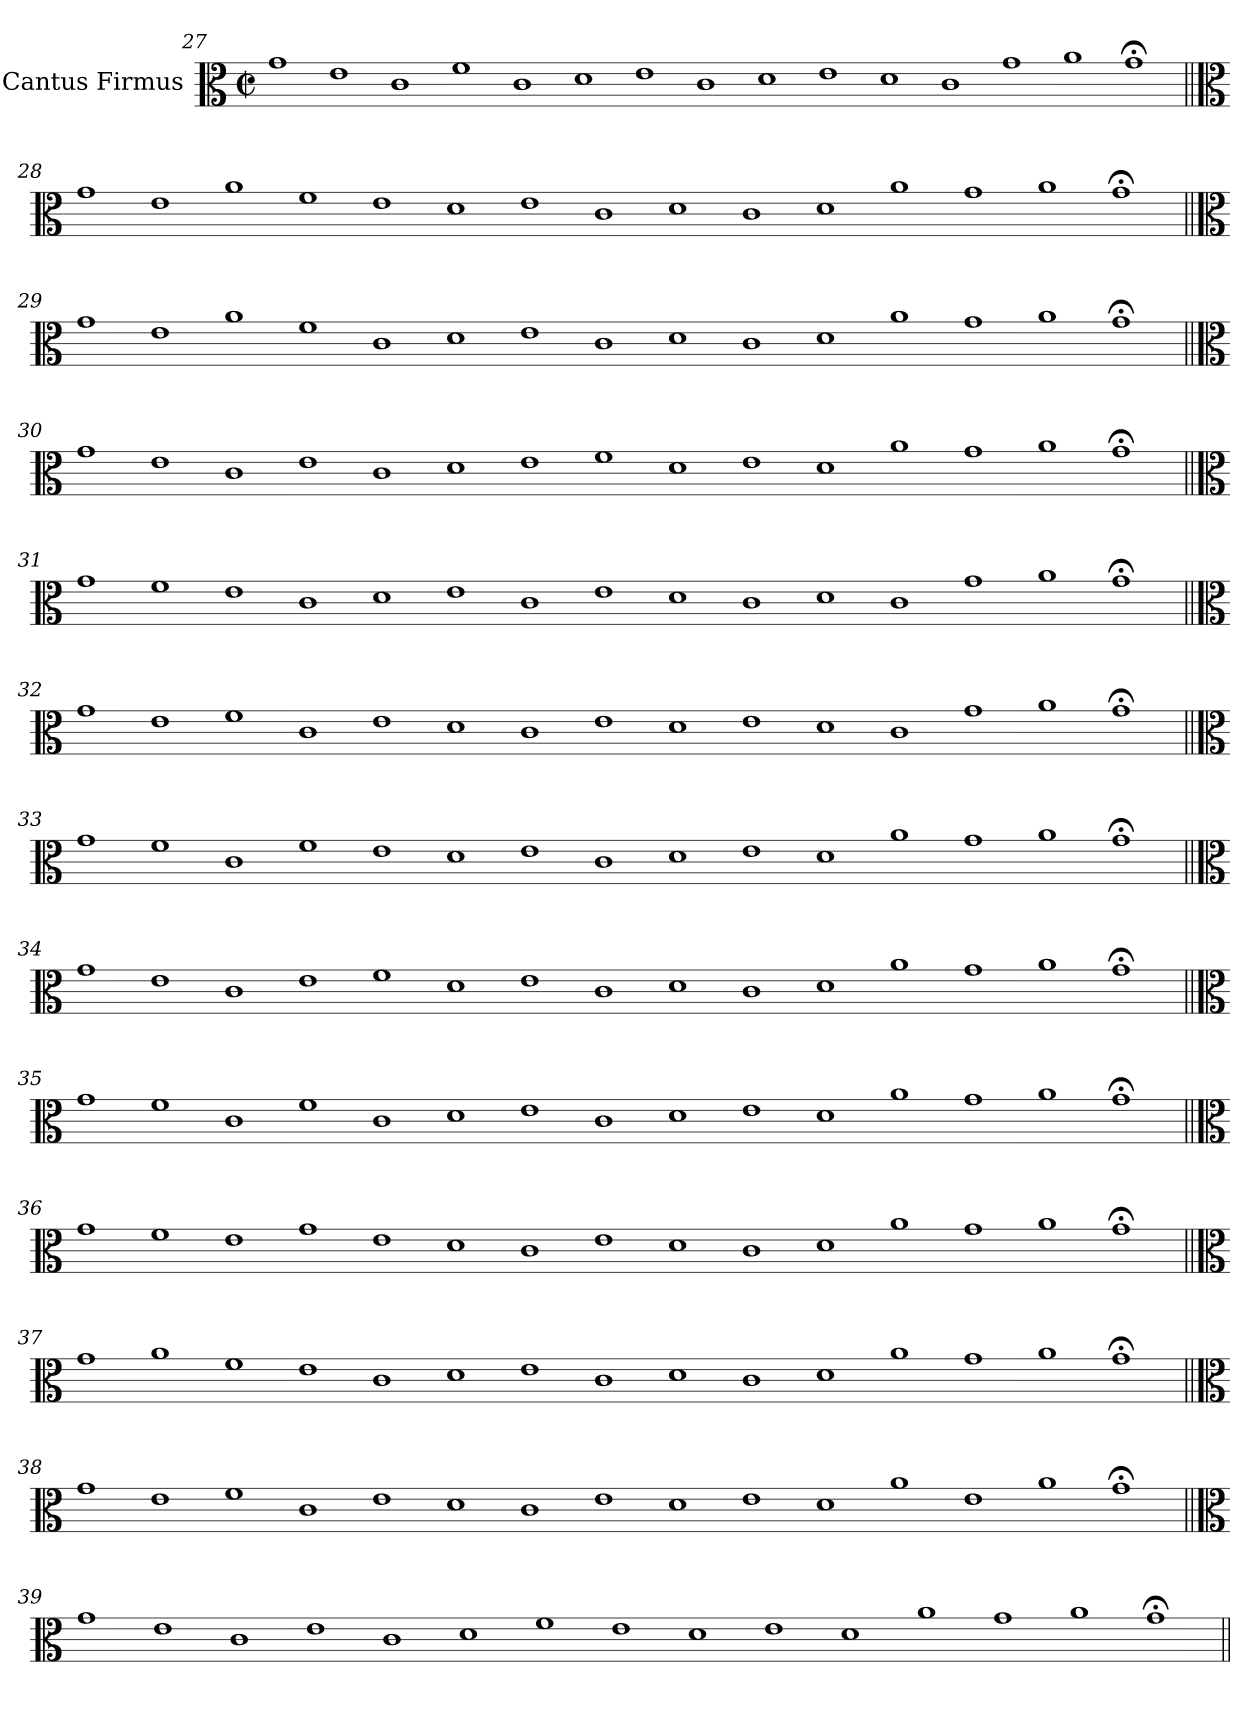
**kern
*part1
*staff1
*I"Cantus Firmus
*I'cf
!!LO:LB:g=z
*clefC3
*k[]
*M2/2
*met(c|)
=27
1g
1e
1c
1f
1c
1d
1e
1c
1d
1e
1d
1c
1g
1a
1g;<
!!LO:LB:g=z
=28||
*clefC3
1g
1e
1a
1f
1e
1d
1e
1c
1d
1c
1d
1a
1g
1a
1g;<
!!LO:LB:g=z
=29||
*clefC3
1g
1e
1a
1f
1c
1d
1e
1c
1d
1c
1d
1a
1g
1a
1g;<
!!LO:LB:g=z
=30||
*clefC3
1g
1e
1c
1e
1c
1d
1e
1f
1d
1e
1d
1a
1g
1a
1g;<
!!LO:LB:g=z
=31||
*clefC3
1g
1f
1e
1c
1d
1e
1c
1e
1d
1c
1d
1c
1g
1a
1g;<
!!LO:LB:g=z
=32||
*clefC3
1g
1e
1f
1c
1e
1d
1c
1e
1d
1e
1d
1c
1g
1a
1g;<
!!LO:LB:g=z
=33||
*clefC3
1g
1f
1c
1f
1e
1d
1e
1c
1d
1e
1d
1a
1g
1a
1g;<
!!LO:LB:g=z
=34||
*clefC3
1g
1e
1c
1e
1f
1d
1e
1c
1d
1c
1d
1a
1g
1a
1g;<
!!LO:LB:g=z
=35||
*clefC3
1g
1f
1c
1f
1c
1d
1e
1c
1d
1e
1d
1a
1g
1a
1g;<
!!LO:LB:g=z
=36||
*clefC3
1g
1f
1e
1g
1e
1d
1c
1e
1d
1c
1d
1a
1g
1a
1g;<
!!LO:LB:g=z
=37||
*clefC3
1g
1a
1f
1e
1c
1d
1e
1c
1d
1c
1d
1a
1g
1a
1g;<
!!LO:LB:g=z
=38||
*clefC3
1g
1e
1f
1c
1e
1d
1c
1e
1d
1e
1d
1a
1e
1a
1g;<
!!LO:LB:g=z
=39||
*clefC3
1g
1e
1c
1e
1c
1d
1f
1e
1d
1e
1d
1a
1g
1a
1g;<
=||
*-
